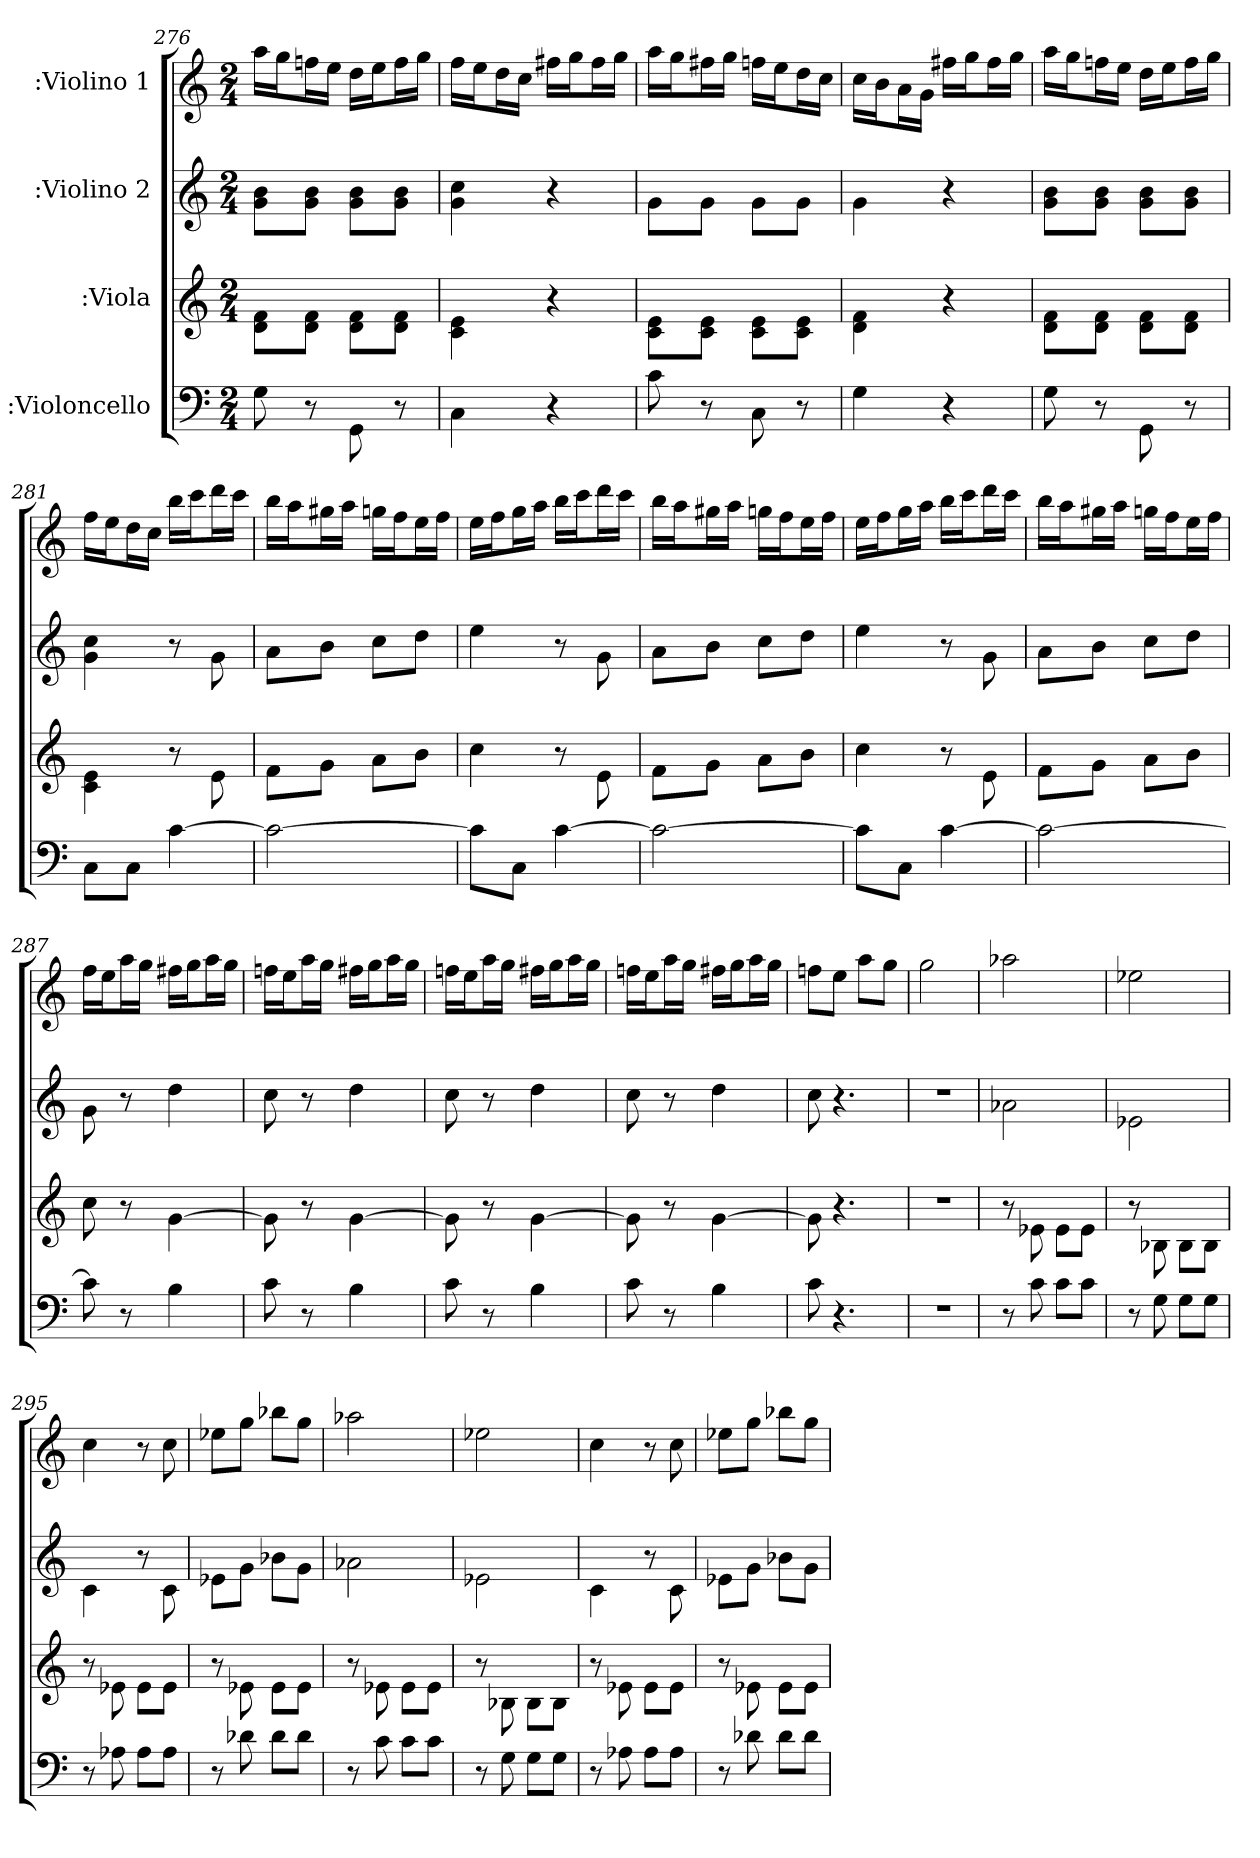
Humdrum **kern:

**kern	**kern	**kern	**kern
*part4	*part3	*part2	*part1
*staff4	*staff3	*staff2	*staff1
*I":Violoncello	*I":Viola	*I":Violino 2	*I":Violino 1
*k[]	*k[]	*k[]	*k[]
*C:	*C:	*C:	*C:
*M2/4	*M2/4	*M2/4	*M2/4
=276	=276	=276	=276
8G\	8f\ 8d\L	8b\ 8g\L	16aa\LL
.	.	.	16gg\J
8r	8f\ 8d\J	8b\ 8g\J	16ffn\L
.	.	.	16ee\JJ
8GG\	8f\ 8d\L	8b\ 8g\L	16dd\LL
.	.	.	16ee\J
8r	8f\ 8d\J	8b\ 8g\J	16ff\L
.	.	.	16gg\JJ
=277	=277	=277	=277
4C\	4e\ 4c\	4cc\ 4g\	16ff\LL
.	.	.	16ee\J
.	.	.	16dd\L
.	.	.	16cc\JJ
4r	4r	4r	16ff#X\LL
.	.	.	16gg\J
.	.	.	16ff#\L
.	.	.	16gg\JJ
=278	=278	=278	=278
8c\	8e\ 8c\L	8g\L	16aa\LL
.	.	.	16gg\J
8r	8e\ 8c\J	8g\J	16ff#X\L
.	.	.	16gg\JJ
8C\	8e\ 8c\L	8g\L	16ffn\LL
.	.	.	16ee\J
8r	8e\ 8c\J	8g\J	16dd\L
.	.	.	16cc\JJ
=279	=279	=279	=279
4G\	4f\ 4d\	4g\	16cc\LL
.	.	.	16b\J
.	.	.	16a\L
.	.	.	16g\JJ
4r	4r	4r	16ff#X\LL
.	.	.	16gg\J
.	.	.	16ff#\L
.	.	.	16gg\JJ
=280	=280	=280	=280
8G\	8f\ 8d\L	8b\ 8g\L	16aa\LL
.	.	.	16gg\J
8r	8f\ 8d\J	8b\ 8g\J	16ffn\L
.	.	.	16ee\JJ
8GG\	8f\ 8d\L	8b\ 8g\L	16dd\LL
.	.	.	16ee\J
8r	8f\ 8d\J	8b\ 8g\J	16ff\L
.	.	.	16gg\JJ
=281	=281	=281	=281
8C\L	4e\ 4c\	4cc\ 4g\	16ff\LL
.	.	.	16ee\J
8C\J	.	.	16dd\L
.	.	.	16cc\JJ
[4c\	8r	8r	16bb\LL
.	.	.	16ccc\J
.	8e\	8g\	16ddd\L
.	.	.	16ccc\JJ
=282	=282	=282	=282
2c\_	8f\L	8a\L	16bb\LL
.	.	.	16aa\J
.	8g\J	8b\J	16gg#X\L
.	.	.	16aa\JJ
.	8a\L	8cc\L	16ggn\LL
.	.	.	16ff\J
.	8b\J	8dd\J	16ee\L
.	.	.	16ff\JJ
=283	=283	=283	=283
8c\L]	4cc\	4ee\	16ee\LL
.	.	.	16ff\J
8C\J	.	.	16gg\L
.	.	.	16aa\JJ
[4c\	8r	8r	16bb\LL
.	.	.	16ccc\J
.	8e\	8g\	16ddd\L
.	.	.	16ccc\JJ
=284	=284	=284	=284
2c\_	8f\L	8a\L	16bb\LL
.	.	.	16aa\J
.	8g\J	8b\J	16gg#X\L
.	.	.	16aa\JJ
.	8a\L	8cc\L	16ggn\LL
.	.	.	16ff\J
.	8b\J	8dd\J	16ee\L
.	.	.	16ff\JJ
=285	=285	=285	=285
8c\L]	4cc\	4ee\	16ee\LL
.	.	.	16ff\J
8C\J	.	.	16gg\L
.	.	.	16aa\JJ
[4c\	8r	8r	16bb\LL
.	.	.	16ccc\J
.	8e\	8g\	16ddd\L
.	.	.	16ccc\JJ
=286	=286	=286	=286
2c\_	8f\L	8a\L	16bb\LL
.	.	.	16aa\J
.	8g\J	8b\J	16gg#X\L
.	.	.	16aa\JJ
.	8a\L	8cc\L	16ggn\LL
.	.	.	16ff\J
.	8b\J	8dd\J	16ee\L
.	.	.	16ff\JJ
=287	=287	=287	=287
8c\]	8cc\	8g\	16ff\LL
.	.	.	16ee\J
8r	8r	8r	16aa\L
.	.	.	16gg\JJ
4B\	[4g\	4dd\	16ff#X\LL
.	.	.	16gg\J
.	.	.	16aa\L
.	.	.	16gg\JJ
=288	=288	=288	=288
8c\	8g\]	8cc\	16ffn\LL
.	.	.	16ee\J
8r	8r	8r	16aa\L
.	.	.	16gg\JJ
4B\	[4g\	4dd\	16ff#X\LL
.	.	.	16gg\J
.	.	.	16aa\L
.	.	.	16gg\JJ
=289	=289	=289	=289
8c\	8g\]	8cc\	16ffn\LL
.	.	.	16ee\J
8r	8r	8r	16aa\L
.	.	.	16gg\JJ
4B\	[4g\	4dd\	16ff#X\LL
.	.	.	16gg\J
.	.	.	16aa\L
.	.	.	16gg\JJ
=290	=290	=290	=290
8c\	8g\]	8cc\	16ffn\LL
.	.	.	16ee\J
8r	8r	8r	16aa\L
.	.	.	16gg\JJ
4B\	[4g\	4dd\	16ff#X\LL
.	.	.	16gg\J
.	.	.	16aa\L
.	.	.	16gg\JJ
=291	=291	=291	=291
8c\	8g\]	8cc\	8ffn\L
4.r	4.r	4.r	8ee\J
.	.	.	8aa\L
.	.	.	8gg\J
=292	=292	=292	=292
2r	2r	2r	2gg\
=293	=293	=293	=293
8r	8r	2a-X\	2aa-X\
8c\	8e-X\	.	.
8c\L	8e-\L	.	.
8c\J	8e-\J	.	.
=294	=294	=294	=294
8r	8r	2e-X\	2ee-X\
8G\	8B-X\	.	.
8G\L	8B-\L	.	.
8G\J	8B-\J	.	.
=295	=295	=295	=295
8r	8r	4c\	4cc\
8A-X\	8e-X\	.	.
8A-\L	8e-\L	8r	8r
8A-\J	8e-\J	8c\	8cc\
=296	=296	=296	=296
8r	8r	8e-X\L	8ee-X\L
8d-X\	8e-X\	8g\J	8gg\J
8d-\L	8e-\L	8b-X\L	8bb-X\L
8d-\J	8e-\J	8g\J	8gg\J
=297	=297	=297	=297
8r	8r	2a-X\	2aa-X\
8c\	8e-X\	.	.
8c\L	8e-\L	.	.
8c\J	8e-\J	.	.
=298	=298	=298	=298
8r	8r	2e-X\	2ee-X\
8G\	8B-X\	.	.
8G\L	8B-\L	.	.
8G\J	8B-\J	.	.
=299	=299	=299	=299
8r	8r	4c\	4cc\
8A-X\	8e-X\	.	.
8A-\L	8e-\L	8r	8r
8A-\J	8e-\J	8c\	8cc\
=300	=300	=300	=300
8r	8r	8e-X\L	8ee-X\L
8d-X\	8e-X\	8g\J	8gg\J
8d-\L	8e-\L	8b-X\L	8bb-X\L
8d-\J	8e-\J	8g\J	8gg\J
=	=	=	=
*-	*-	*-	*-
